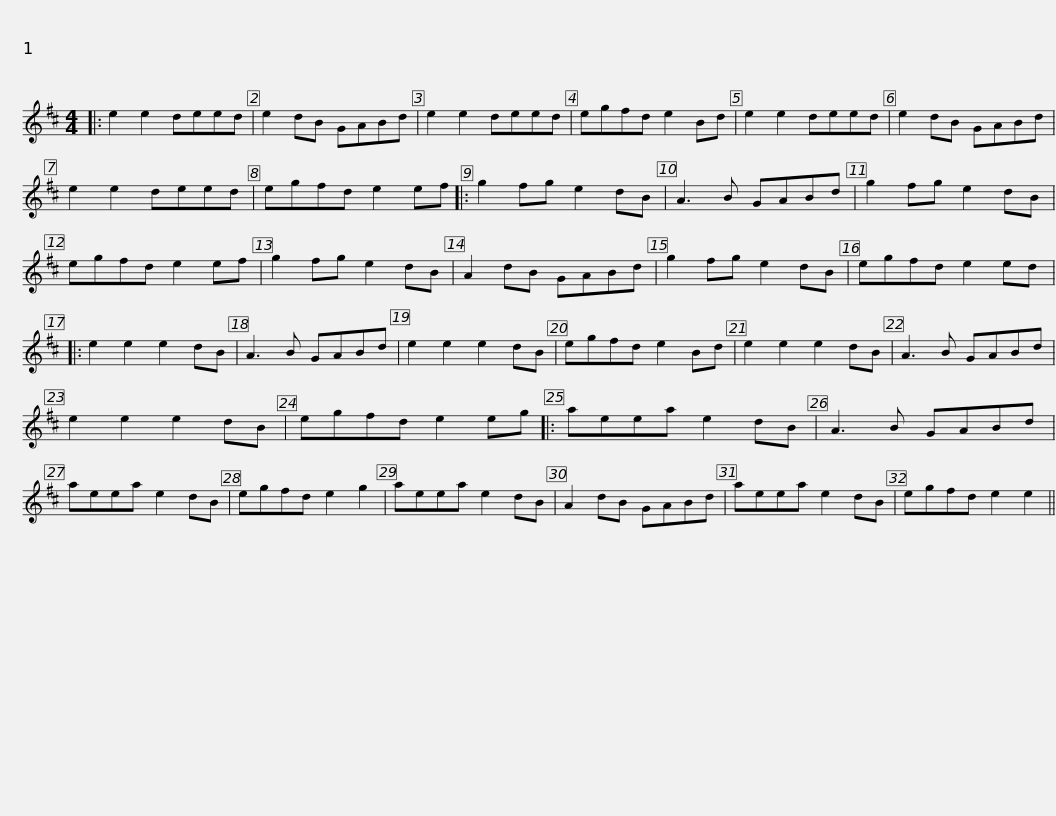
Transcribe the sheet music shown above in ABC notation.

X:1
L:1/8
M:4/4
I:linebreak $
K:D
V:1 treble
V:1
|: e2 e2 deed | e2 dB GABd | e2 e2 deed | egfd e2 Bd | e2 e2 deed | %5
 e2 dB GABd |$ e2 e2 deed | egfd e2 ef |: g2 fg e2 dB | A3 B GABd | %10
 g2 fg e2 dB | egfd e2 ef | g2 fg e2 dB |$ A2 dB GABd | g2 fg e2 dB | %15
 egfd e2 ed |: e2 e2 e2 dB | A3 B GABd | e2 e2 e2 dB | egfd e2 Bd |$ %20
 e2 e2 e2 dB | A3 B GABd | e2 e2 e2 dB | egfd e2 eg |: aeea e2 dB | %25
 A3 B GABd | aeea e2 dB |$ egfd e2 g2 | aeea e2 dB | A2 dB GABd | %30
 aeea e2 dB | egfd e2 e2 || %32
